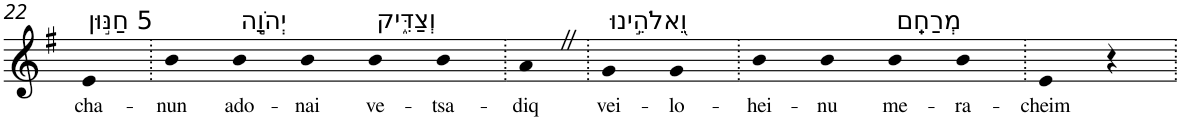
**kern	**text
*part1	*part1
*staff1	*staff1
*I"Piano	*
*I'Pno	*
!!LO:PB:g=z
*clefG2	*
*k[f#]	*
*G:	*
=22	=22
!LO:TX:a:t=5 חַנּ֣וּן	!
!	!LO:LY:b
4e	cha-
=23.	=23.
!	!LO:LY:b
4b	-nun
!LO:TX:a:t=יְהֹוָ֣ה	!
!	!LO:LY:b
4b	ado-
!	!LO:LY:b
4b	-nai
!LO:TX:a:t=וְצַדִּ֑יק	!
!	!LO:LY:b
4b	ve-
!	!LO:LY:b
4b	-tsa-
=24.	=24.
!	!LO:LY:b
4aZ	-diq
=25.	=25.
!LO:TX:a:t=וֵ֖אלֹהֵ֣ינוּ	!
!	!LO:LY:b
4g	vei-
!	!LO:LY:b
4g	-lo-
=26.	=26.
!	!LO:LY:b
4b	-hei-
!	!LO:LY:b
4b	-nu
!LO:TX:a:t=מְרַחֵֽם	!
!	!LO:LY:b
4b	me-
!	!LO:LY:b
4b	-ra-
=27.	=27.
!	!LO:LY:b
4e	-cheim
4r	.
=.	=.
*-	*-
